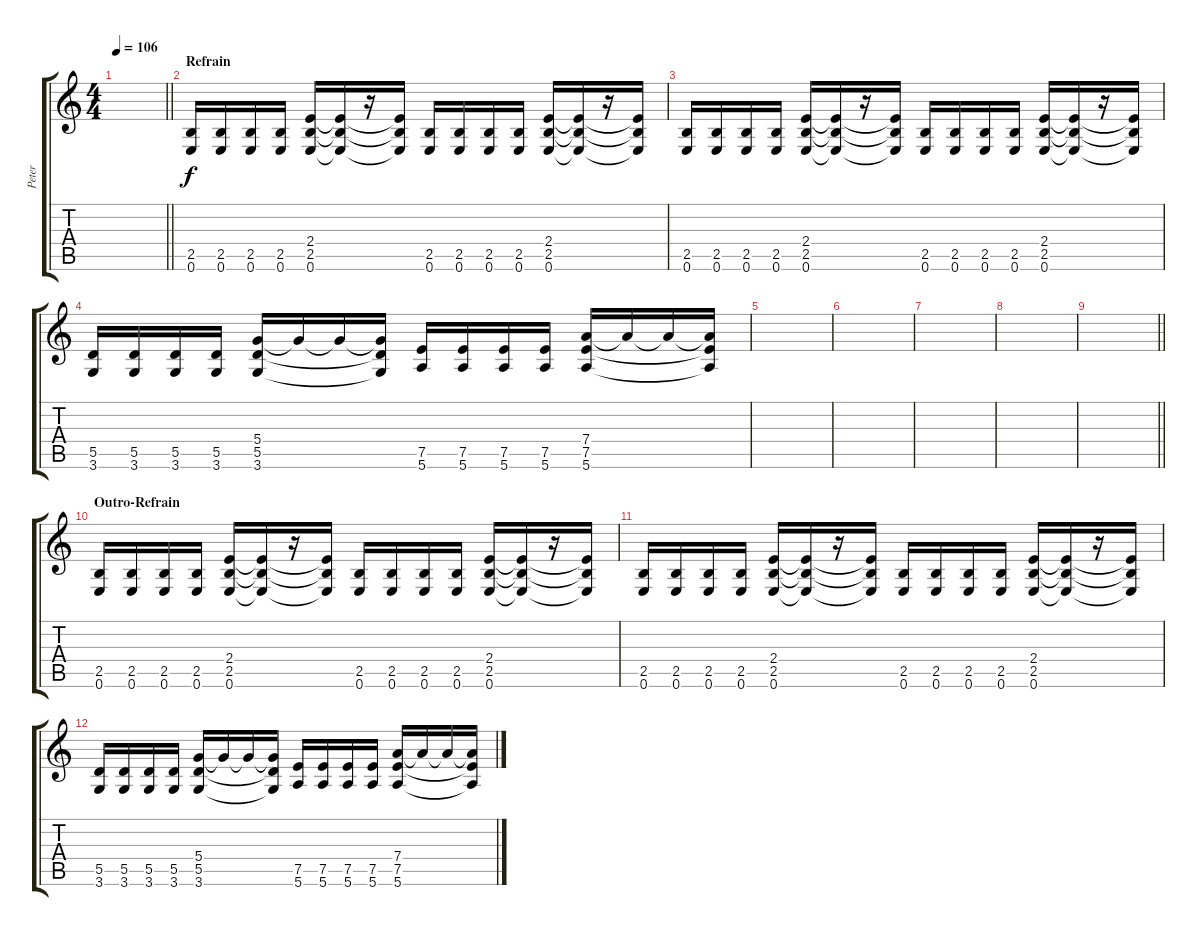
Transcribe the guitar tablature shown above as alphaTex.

\track ("Peter" "Peter") {instrument distortionguitar}
\staff {score tabs}
\tuning (E4 B3 G3 D3 A2 E2) {hide}
\ts (4 4)
\tempo 106
\clef g2
\barLineRight lightlight
\ks c
|
\section ("" "Refrain")
(2.5 0.6).16{volume 16} (2.5 0.6).16 (2.5 0.6).16 (2.5 0.6).16 (2.4 2.5 0.6).16 (2.4{t} 2.5{t} 0.6{t}).16 r.16 (2.4{t} 2.5{t} 0.6{t}).16 (2.5 0.6).16 (2.5 0.6).16 (2.5 0.6).16 (2.5 0.6).16 (2.4 2.5 0.6).16 (2.4{t} 2.5{t} 0.6{t}).16 r.16 (2.4{t} 2.5{t} 0.6{t}).16 |
(2.5 0.6).16{volume 16} (2.5 0.6).16 (2.5 0.6).16 (2.5 0.6).16 (2.4 2.5 0.6).16 (2.4{t} 2.5{t} 0.6{t}).16 r.16 (2.4{t} 2.5{t} 0.6{t}).16 (2.5 0.6).16 (2.5 0.6).16 (2.5 0.6).16 (2.5 0.6).16 (2.4 2.5 0.6).16 (2.4{t} 2.5{t} 0.6{t}).16 r.16 (2.4{t} 2.5{t} 0.6{t}).16 |
(5.5 3.6).16 (5.5 3.6).16 (5.5 3.6).16 (5.5 3.6).16 (5.4 5.5 3.6).16 5.4{t}.16 5.4{t}.16 (5.4{t} 5.5{t} 3.6{t}).16 (7.5 5.6).16 (7.5 5.6).16 (7.5 5.6).16 (7.5 5.6).16 (7.4 7.5 5.6).16 7.4{t}.16 7.4{t}.16 (7.4{t} 7.5{t} 5.6{t}).16 |
|
|
|
|
\barLineRight lightlight
|
\section ("" "Outro-Refrain")
(2.5 0.6).16{volume 16} (2.5 0.6).16 (2.5 0.6).16 (2.5 0.6).16 (2.4 2.5 0.6).16 (2.4{t} 2.5{t} 0.6{t}).16 r.16 (2.4{t} 2.5{t} 0.6{t}).16 (2.5 0.6).16 (2.5 0.6).16 (2.5 0.6).16 (2.5 0.6).16 (2.4 2.5 0.6).16 (2.4{t} 2.5{t} 0.6{t}).16 r.16 (2.4{t} 2.5{t} 0.6{t}).16 |
(2.5 0.6).16{volume 16} (2.5 0.6).16 (2.5 0.6).16 (2.5 0.6).16 (2.4 2.5 0.6).16 (2.4{t} 2.5{t} 0.6{t}).16 r.16 (2.4{t} 2.5{t} 0.6{t}).16 (2.5 0.6).16 (2.5 0.6).16 (2.5 0.6).16 (2.5 0.6).16 (2.4 2.5 0.6).16 (2.4{t} 2.5{t} 0.6{t}).16 r.16 (2.4{t} 2.5{t} 0.6{t}).16 |
(5.5 3.6).16 (5.5 3.6).16 (5.5 3.6).16 (5.5 3.6).16 (5.4 5.5 3.6).16 5.4{t}.16 5.4{t}.16 (5.4{t} 5.5{t} 3.6{t}).16 (7.5 5.6).16 (7.5 5.6).16 (7.5 5.6).16 (7.5 5.6).16 (7.4 7.5 5.6).16 7.4{t}.16 7.4{t}.16 (7.4{t} 7.5{t} 5.6{t}).16
